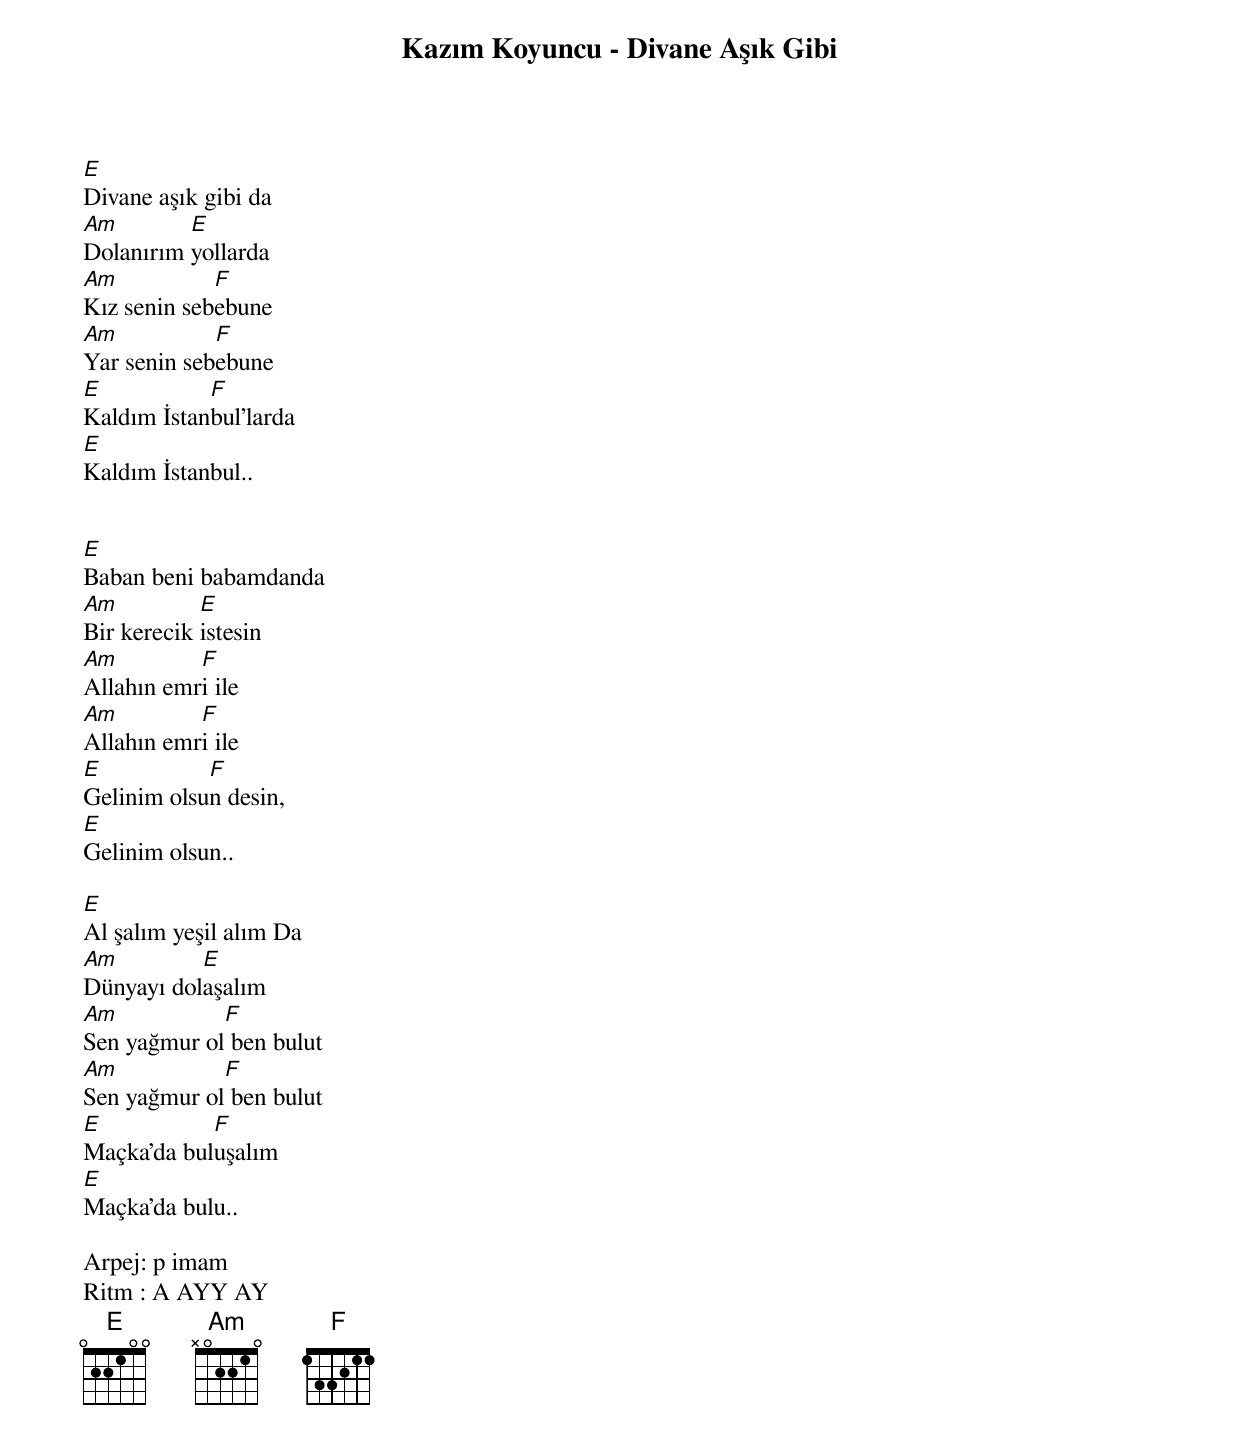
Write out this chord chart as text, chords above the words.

Kazım Koyuncu - Divane Aşık Gibi

E
Divane aşık gibi da
Am        E
Dolanırım yollarda
Am           F
Kız senin sebebune
Am           F
Yar senin sebebune
E           F
Kaldım İstanbul'larda
E
Kaldım İstanbul..


E
Baban beni babamdanda
Am          E
Bir kerecik istesin
Am         F
Allahın emri ile
Am         F
Allahın emri ile
E           F
Gelinim olsun desin,
E
Gelinim olsun..

E
Al şalım yeşil alım Da
Am         E
Dünyayı dolaşalım
Am           F
Sen yağmur ol ben bulut
Am           F
Sen yağmur ol ben bulut
E           F
Maçka’da buluşalım
E
Maçka’da bulu..

Arpej: p imam
Ritm : A AYY AY
